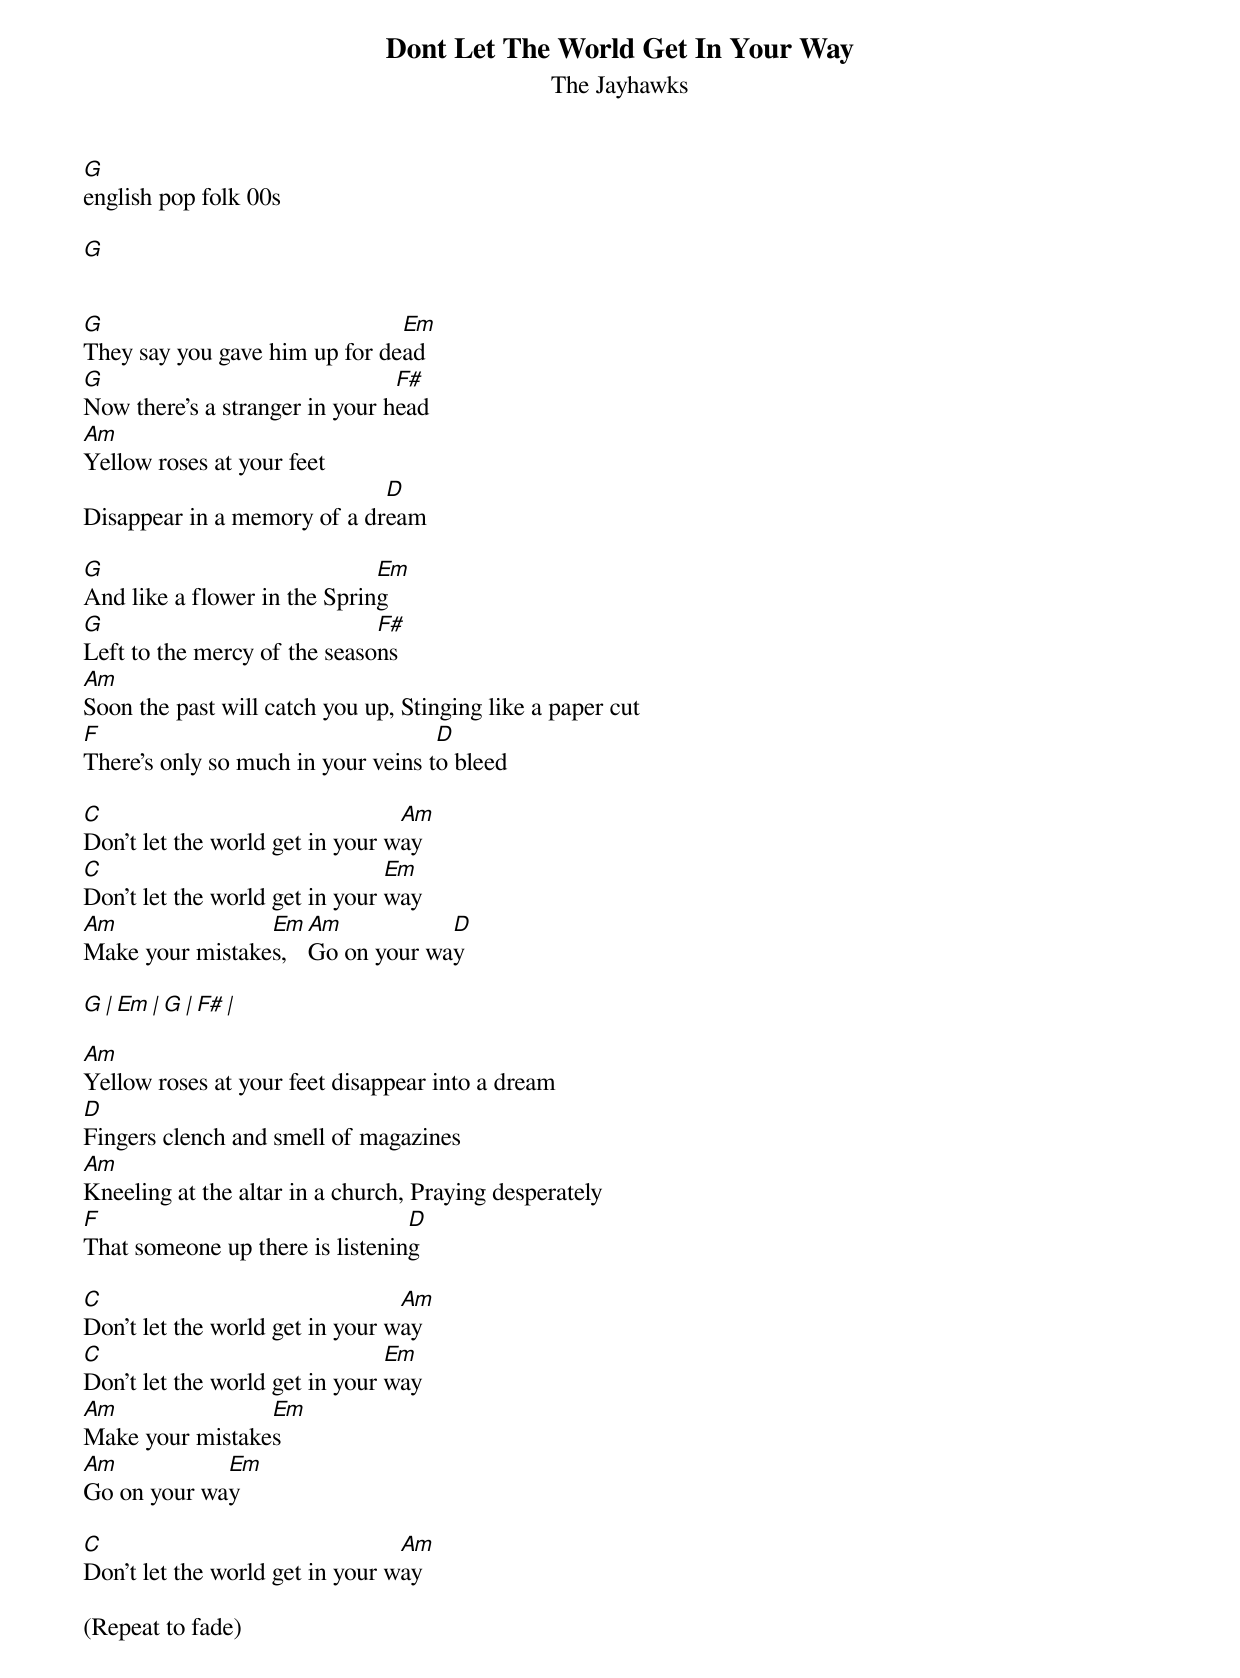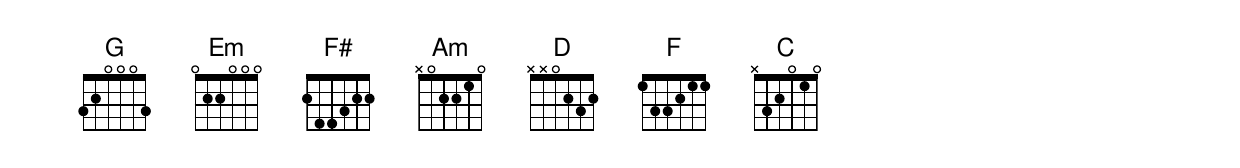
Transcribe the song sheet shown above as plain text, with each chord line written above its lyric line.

Dont Let The World Get In Your Way
The Jayhawks
G
english pop folk 00s

G


G                              Em
They say you gave him up for dead
G                               F#
Now there's a stranger in your head
Am
Yellow roses at your feet
                             D
Disappear in a memory of a dream

G                             Em
And like a flower in the Spring
G                             F#
Left to the mercy of the seasons
Am
Soon the past will catch you up, Stinging like a paper cut
F                                   D
There's only so much in your veins to bleed

C                                Am
Don't let the world get in your way
C                               Em
Don't let the world get in your way
Am               Em   Am           D
Make your mistakes,   Go on your way

G     | Em    | G     | F#    |

Am
Yellow roses at your feet disappear into a dream
D
Fingers clench and smell of magazines
Am
Kneeling at the altar in a church, Praying desperately
F                                D
That someone up there is listening

C                                Am
Don't let the world get in your way
C                               Em
Don't let the world get in your way
Am               Em
Make your mistakes
Am           Em
Go on your way

C                                Am
Don't let the world get in your way

(Repeat to fade)
